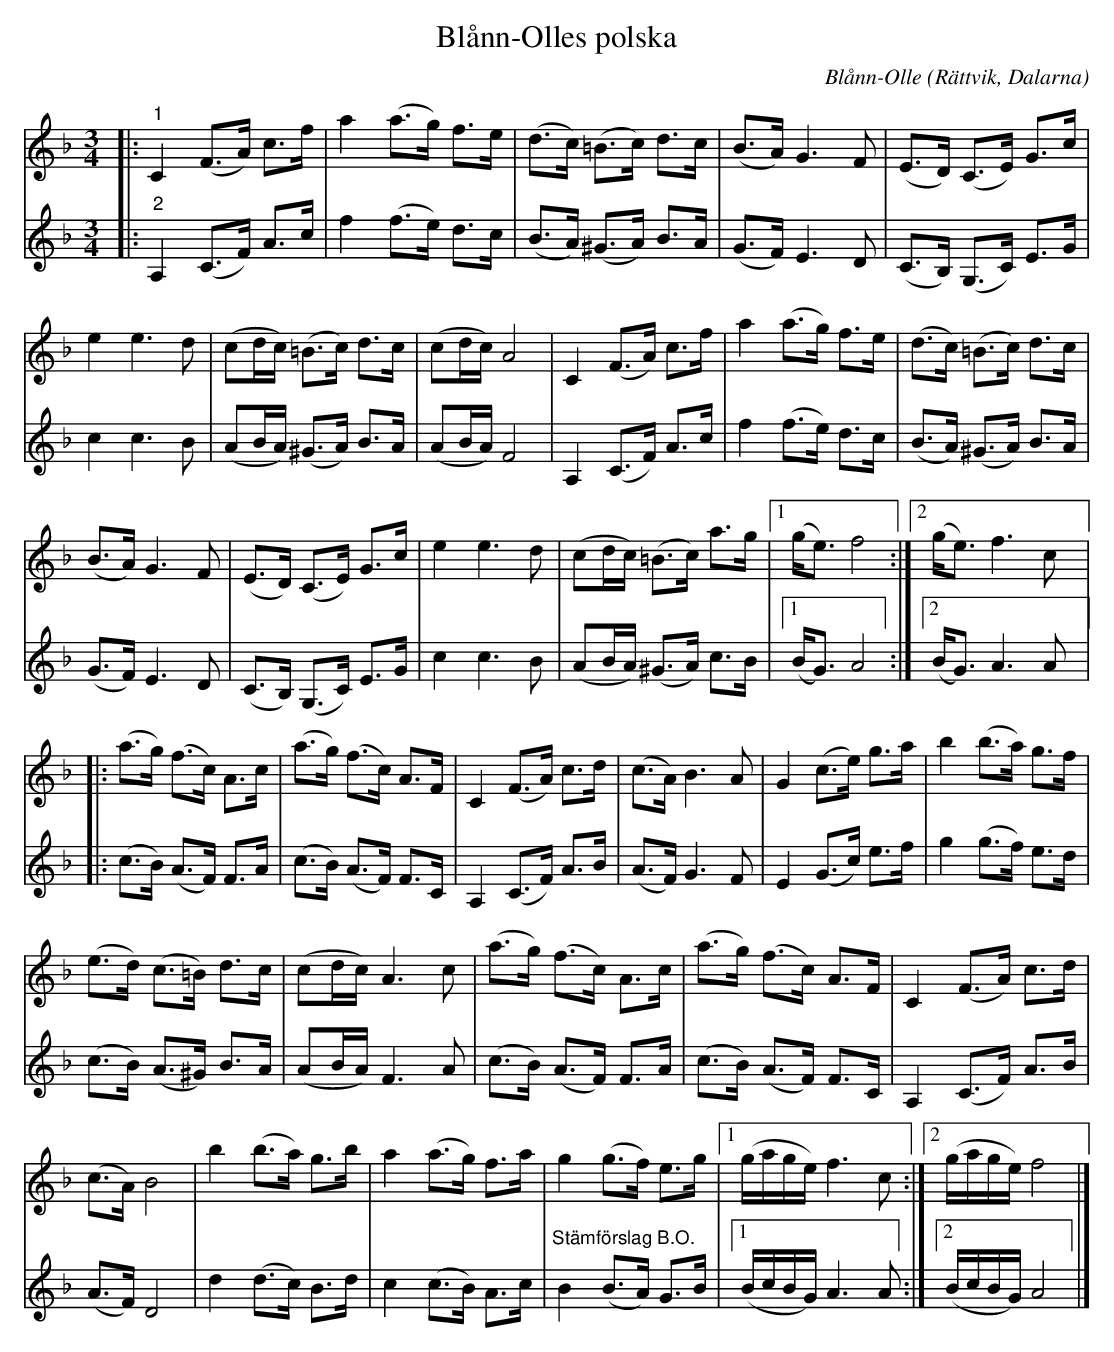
X:1
T:Blånn-Olles polska
C:Blånn-Olle
O:Rättvik, Dalarna
L:1/8
M:3/4
K:F
V:1
|:"^1" C2 (F>A) c>f | a2 (a>g) f>e | (d>c) (=B>c) d>c | (B>A) G3 F | (E>D) (C>E) G>c |
e2 e3 d | (cd/c/) (=B>c) d>c | (cd/c/) A4 | C2 (F>A) c>f | a2 (a>g) f>e | (d>c) (=B>c) d>c |
(B>A) G3 F | (E>D) (C>E) G>c | e2 e3 d | (cd/c/) (=B>c) a>g |1 (g<e) f4 :|2 (g<e) f3 c |:
(a>g) (f>c) A>c | (a>g) (f>c) A>F | C2 (F>A) c>d | (c>A) B3 A | G2 (c>e) g>a | b2 (b>a) g>f |
(e>d) (c>=B) d>c | (cd/c/) A3 c | (a>g) (f>c) A>c | (a>g) (f>c) A>F | C2 (F>A) c>d |
(c>A) B4 | b2 (b>a) g>b | a2 (a>g) f>a | g2 (g>f) e>g |1 (g/a/g/e/) f3 c :|2 (g/a/g/e/) f4 |]
V:2
|:"^2" A,2 (C>F) A>c | f2 (f>e) d>c | (B>A) (^G>A) B>A | (G>F) E3 D | (C>B,) (G,>C) E>G | c2 c3 B |
(AB/A/) (^G>A) B>A | (AB/A/) F4 | A,2 (C>F) A>c | f2 (f>e) d>c | (B>A) (^G>A) B>A | (G>F) E3 D |
(C>B,) (G,>C) E>G | c2 c3 B | (AB/A/) (^G>A) c>B |1 (B<G) A4 :|2 (B<G) A3 A |: (c>B) (A>F) F>A |
(c>B) (A>F) F>C | A,2 (C>F) A>B | (A>F) G3 F | E2 (G>c) e>f | g2 (g>f) e>d | (c>B) (A>^G) B>A |
(AB/A/) F3 A | (c>B) (A>F) F>A | (c>B) (A>F) F>C | A,2 (C>F) A>B | (A>F) D4 | d2 (d>c) B>d |
c2 (c>B) A>c | "^Stämförslag B.O." B2 (B>A) G>B |1 (B/c/B/G/) A3 A :|2 (B/c/B/G/) A4 |]
